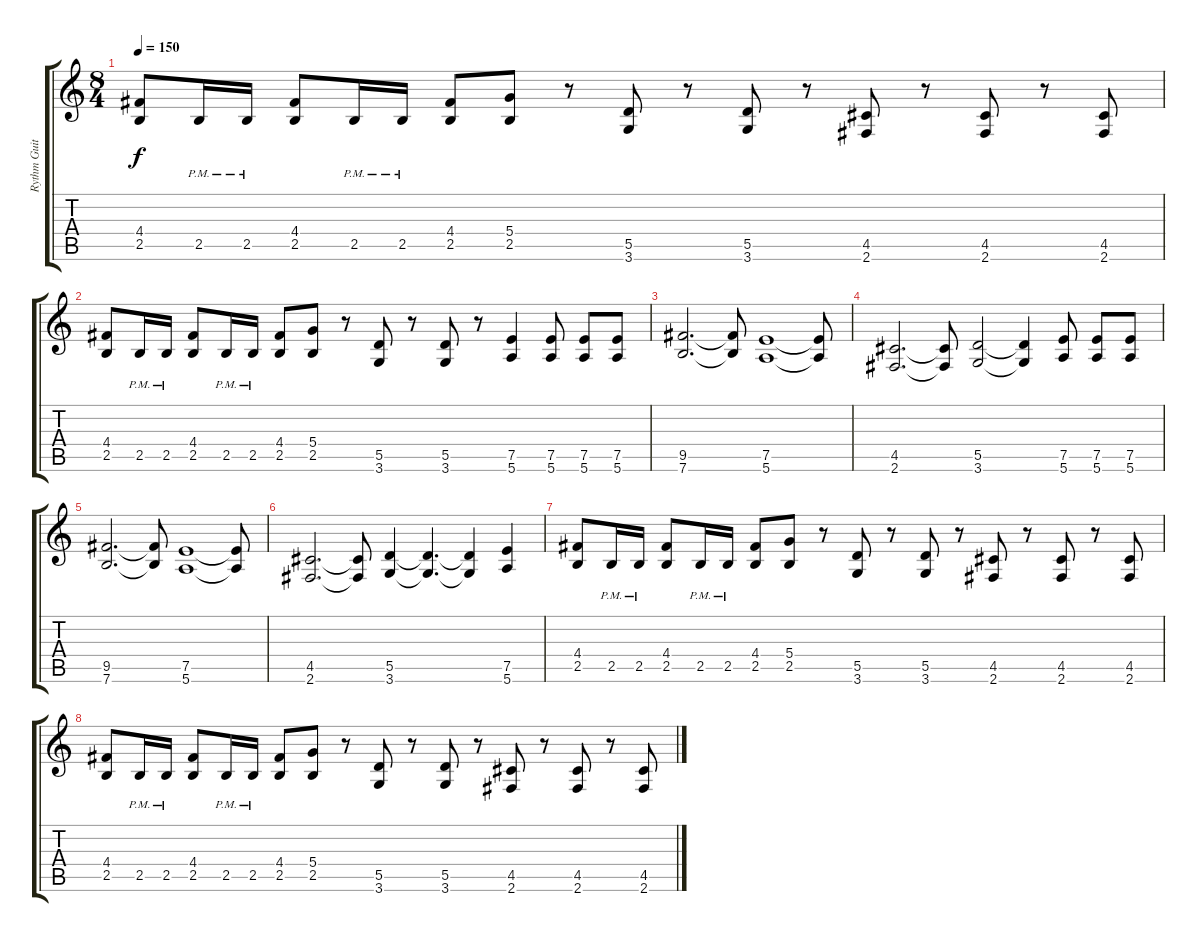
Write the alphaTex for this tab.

\track ("Rythm Guitar" "Rythm Guit") {instrument distortionguitar}
\staff {score tabs}
\tuning (E4 B3 G3 D3 A2 E2) {hide}
\ts (8 4)
\tempo 150
\clef g2
\ks c
(4.4 2.5).8{dy f} 2.5{pm}.16 2.5{pm}.16 (4.4 2.5).8 2.5{pm}.16 2.5{pm}.16 (4.4 2.5).8 (5.4 2.5).8 r.8 (5.5 3.6).8 r.8 (5.5 3.6).8 r.8 (4.5 2.6).8 r.8 (4.5 2.6).8 r.8 (4.5 2.6).8 |
(4.4 2.5).8 2.5{pm}.16 2.5{pm}.16 (4.4 2.5).8 2.5{pm}.16 2.5{pm}.16 (4.4 2.5).8 (5.4 2.5).8 r.8 (5.5 3.6).8 r.8 (5.5 3.6).8 r.8 (7.5 5.6).4 (7.5 5.6).8 (7.5 5.6).8 (7.5 5.6).8 |
(9.5 7.6).2{d} (9.5{t} 7.6{t}).8 (7.5 5.6).1 (7.5{t} 5.6{t}).8 |
(4.5 2.6).2{d} (4.5{t} 2.6{t}).8 (5.5 3.6).2 (5.5{t} 3.6{t}).4 (7.5 5.6).8 (7.5 5.6).8 (7.5 5.6).8 |
(9.5 7.6).2{d} (9.5{t} 7.6{t}).8 (7.5 5.6).1 (7.5{t} 5.6{t}).8 |
(4.5 2.6).2{d} (4.5{t} 2.6{t}).8 (5.5 3.6).4 (5.5{t} 3.6{t}).4{d} (5.5{t} 3.6{t}).4 (7.5 5.6).4 |
(4.4 2.5).8 2.5{pm}.16 2.5{pm}.16 (4.4 2.5).8 2.5{pm}.16 2.5{pm}.16 (4.4 2.5).8 (5.4 2.5).8 r.8 (5.5 3.6).8 r.8 (5.5 3.6).8 r.8 (4.5 2.6).8 r.8 (4.5 2.6).8 r.8 (4.5 2.6).8 |
(4.4 2.5).8 2.5{pm}.16 2.5{pm}.16 (4.4 2.5).8 2.5{pm}.16 2.5{pm}.16 (4.4 2.5).8 (5.4 2.5).8 r.8 (5.5 3.6).8 r.8 (5.5 3.6).8 r.8 (4.5 2.6).8 r.8 (4.5 2.6).8 r.8 (4.5 2.6).8
